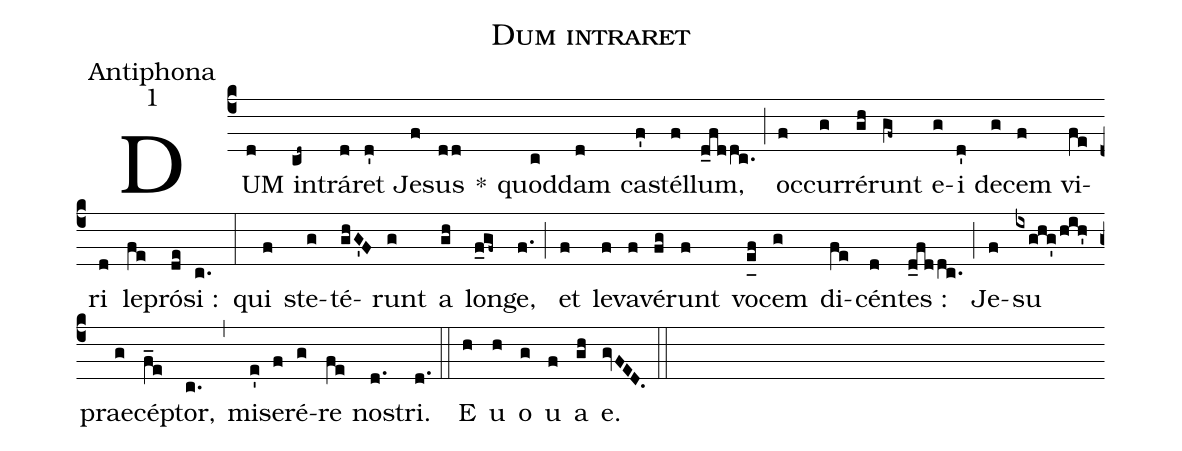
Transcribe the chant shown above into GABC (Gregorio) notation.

name:Dum intraret;
office-part:Antiphona;
mode:1;
%%
(c4) DUM(d) in(cd~)trá(d)ret(d') Je(f)sus(dd) *() quod(c)dam(d) ca(f')stél(f)lum,(d_fddc.) (;) oc(f)cur(g)ré(gh)runt(gf~) e(g)i(d') de(g)cem(f) vi(fe)ri(d) le(fe)pró(de)si :(c.) (:) qui(f) ste(g)té(ghG'F)runt(g) a(gh) lon(f_gf~)ge,(f.) (;) et(f) le(f)va(f)vé(fg)runt(f) vo(e_[uh:l]f)cem(g) di(fe)cén(d)tes :(d_fddc.) (;) Je(f)su(ixghg'/hih') prae(g)cé(f_e)ptor,(c.) (,) mi(e')se(f)ré(g)re(fe) no(d.)stri.(d.) (::) <eu>E(h) u(h) o(g) u(f) a(gh) e.</eu>(gvFED.) (::)
